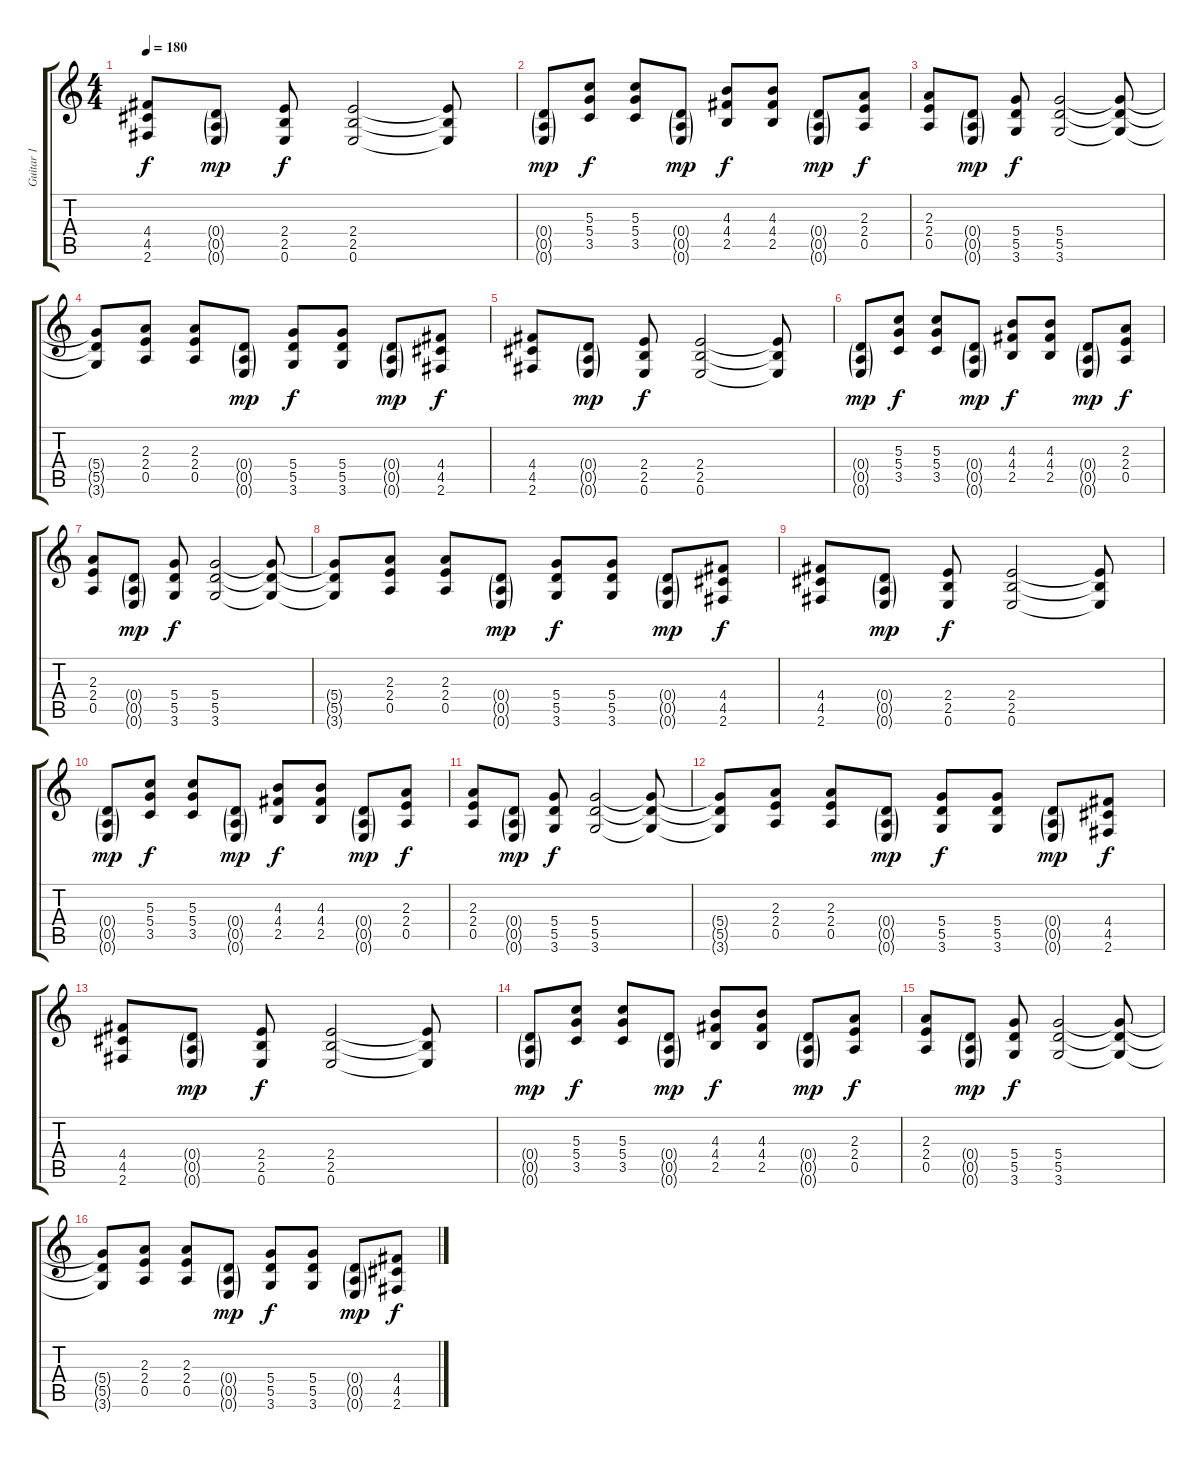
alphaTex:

\track ("Guitar 1" "Guitar 1") {instrument distortionguitar}
\staff {score tabs}
\tuning (E4 B3 G3 D3 A2 E2) {hide}
\ts (4 4)
\tempo 180
\clef g2
\ks c
(4.4 4.5 2.6).8{dy f} (0.4{g} 0.5{g} 0.6{g}).8{dy mp} (2.4 2.5 0.6).8{dy f} (2.4 2.5 0.6).2 (2.4{t} 2.5{t} 0.6{t}).8 |
(0.4{g} 0.5{g} 0.6{g}).8{dy mp} (5.3 5.4 3.5).8{dy f} (5.3 5.4 3.5).8 (0.4{g} 0.5{g} 0.6{g}).8{dy mp} (4.3 4.4 2.5).8{dy f} (4.3 4.4 2.5).8 (0.4{g} 0.5{g} 0.6{g}).8{dy mp} (2.3 2.4 0.5).8{dy f} |
(2.3 2.4 0.5).8 (0.4{g} 0.5{g} 0.6{g}).8{dy mp} (5.4 5.5 3.6).8{dy f} (5.4 5.5 3.6).2 (5.4{t} 5.5{t} 3.6{t}).8 |
(5.4{t} 5.5{t} 3.6{t}).8 (2.3 2.4 0.5).8 (2.3 2.4 0.5).8 (0.4{g} 0.5{g} 0.6{g}).8{dy mp} (5.4 5.5 3.6).8{dy f} (5.4 5.5 3.6).8 (0.4{g} 0.5{g} 0.6{g}).8{dy mp} (4.4 4.5 2.6).8{dy f} |
(4.4 4.5 2.6).8 (0.4{g} 0.5{g} 0.6{g}).8{dy mp} (2.4 2.5 0.6).8{dy f} (2.4 2.5 0.6).2 (2.4{t} 2.5{t} 0.6{t}).8 |
(0.4{g} 0.5{g} 0.6{g}).8{dy mp} (5.3 5.4 3.5).8{dy f} (5.3 5.4 3.5).8 (0.4{g} 0.5{g} 0.6{g}).8{dy mp} (4.3 4.4 2.5).8{dy f} (4.3 4.4 2.5).8 (0.4{g} 0.5{g} 0.6{g}).8{dy mp} (2.3 2.4 0.5).8{dy f} |
(2.3 2.4 0.5).8 (0.4{g} 0.5{g} 0.6{g}).8{dy mp} (5.4 5.5 3.6).8{dy f} (5.4 5.5 3.6).2 (5.4{t} 5.5{t} 3.6{t}).8 |
(5.4{t} 5.5{t} 3.6{t}).8 (2.3 2.4 0.5).8 (2.3 2.4 0.5).8 (0.4{g} 0.5{g} 0.6{g}).8{dy mp} (5.4 5.5 3.6).8{dy f} (5.4 5.5 3.6).8 (0.4{g} 0.5{g} 0.6{g}).8{dy mp} (4.4 4.5 2.6).8{dy f} |
(4.4 4.5 2.6).8 (0.4{g} 0.5{g} 0.6{g}).8{dy mp} (2.4 2.5 0.6).8{dy f} (2.4 2.5 0.6).2 (2.4{t} 2.5{t} 0.6{t}).8 |
(0.4{g} 0.5{g} 0.6{g}).8{dy mp} (5.3 5.4 3.5).8{dy f} (5.3 5.4 3.5).8 (0.4{g} 0.5{g} 0.6{g}).8{dy mp} (4.3 4.4 2.5).8{dy f} (4.3 4.4 2.5).8 (0.4{g} 0.5{g} 0.6{g}).8{dy mp} (2.3 2.4 0.5).8{dy f} |
(2.3 2.4 0.5).8 (0.4{g} 0.5{g} 0.6{g}).8{dy mp} (5.4 5.5 3.6).8{dy f} (5.4 5.5 3.6).2 (5.4{t} 5.5{t} 3.6{t}).8 |
(5.4{t} 5.5{t} 3.6{t}).8 (2.3 2.4 0.5).8 (2.3 2.4 0.5).8 (0.4{g} 0.5{g} 0.6{g}).8{dy mp} (5.4 5.5 3.6).8{dy f} (5.4 5.5 3.6).8 (0.4{g} 0.5{g} 0.6{g}).8{dy mp} (4.4 4.5 2.6).8{dy f} |
(4.4 4.5 2.6).8 (0.4{g} 0.5{g} 0.6{g}).8{dy mp} (2.4 2.5 0.6).8{dy f} (2.4 2.5 0.6).2 (2.4{t} 2.5{t} 0.6{t}).8 |
(0.4{g} 0.5{g} 0.6{g}).8{dy mp} (5.3 5.4 3.5).8{dy f} (5.3 5.4 3.5).8 (0.4{g} 0.5{g} 0.6{g}).8{dy mp} (4.3 4.4 2.5).8{dy f} (4.3 4.4 2.5).8 (0.4{g} 0.5{g} 0.6{g}).8{dy mp} (2.3 2.4 0.5).8{dy f} |
(2.3 2.4 0.5).8 (0.4{g} 0.5{g} 0.6{g}).8{dy mp} (5.4 5.5 3.6).8{dy f} (5.4 5.5 3.6).2 (5.4{t} 5.5{t} 3.6{t}).8 |
(5.4{t} 5.5{t} 3.6{t}).8 (2.3 2.4 0.5).8 (2.3 2.4 0.5).8 (0.4{g} 0.5{g} 0.6{g}).8{dy mp} (5.4 5.5 3.6).8{dy f} (5.4 5.5 3.6).8 (0.4{g} 0.5{g} 0.6{g}).8{dy mp} (4.4 4.5 2.6).8{dy f}
